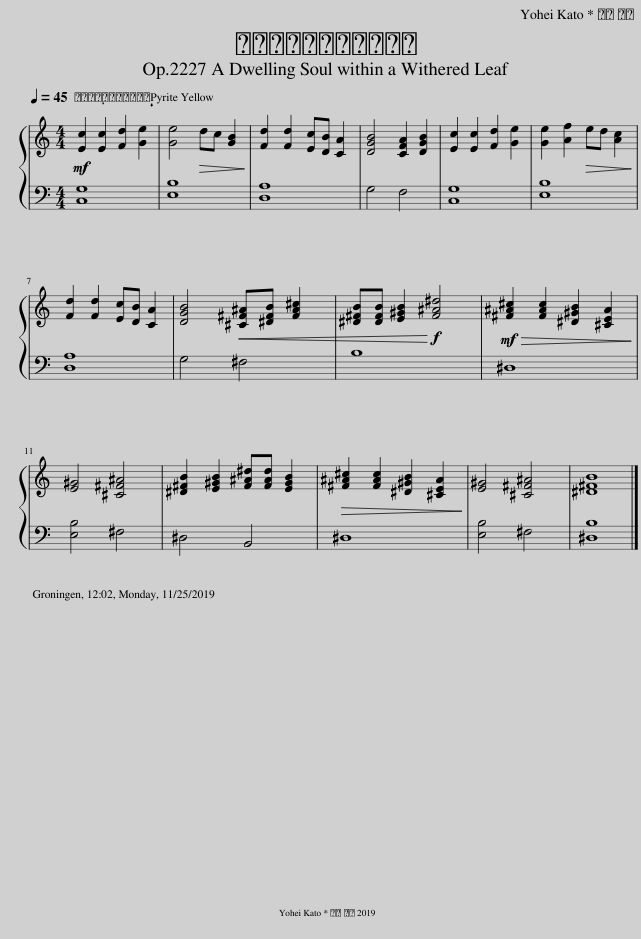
X:1
%%score { 1 | 2 }
L:1/8
Q:1/4=45
M:4/4
I:linebreak $
K:C
V:1 treble
V:2 bass
V:1
!mf! [Ec]2 [Ec]2 [Fd]2 [Ge]2 | [Ge]4!>(! dc [GB]2!>)! | [Fd]2 [Fd]2 [Ec][DB] [CA]2 | [DGB]4 [CFA]2 [DGB]2 | [Ec]2 [Ec]2 [Fd]2 [Ge]2 | %5
 [Ge]2 [Af]2!>(! ed [Ac]2!>)! |$ [Fd]2 [Fd]2 [Ec][DB] [CA]2 | [DGB]4!<(! [^C^F^A][^DFB] [FA^c]2!<)! | [^D^FB][DFB] [E^GB]2!f! [F^A^d]4 |!mf!!>(! [^F^A^c]2 [FAc]2 [^D^GB]2 [^CEA]2!>)! |$ %10
 [E^G]4 [^C^F^A]4 | [^D^FB]2 [E^GB]2 [F^A^d][FAd] [EGB]2 |!>(! [^F^A^c]2 [FAc]2 [^D^GB]2 [^CEA]2!>)! | [E^G]4 [^C^F^A]4 | [^D^FB]8 |] %15
V:2
 [C,G,]8 | [E,B,]8 | [D,A,]8 | G,4 F,4 | [C,G,]8 | %5
 [E,B,]8 |$ [D,A,]8 | G,4 ^F,4 | B,8 | ^D,8 |$ %10
 [E,B,]4 ^F,4 | ^D,4 B,,4 | ^D,8 | [E,B,]4 ^F,4 | [^D,B,]8 |] %15
